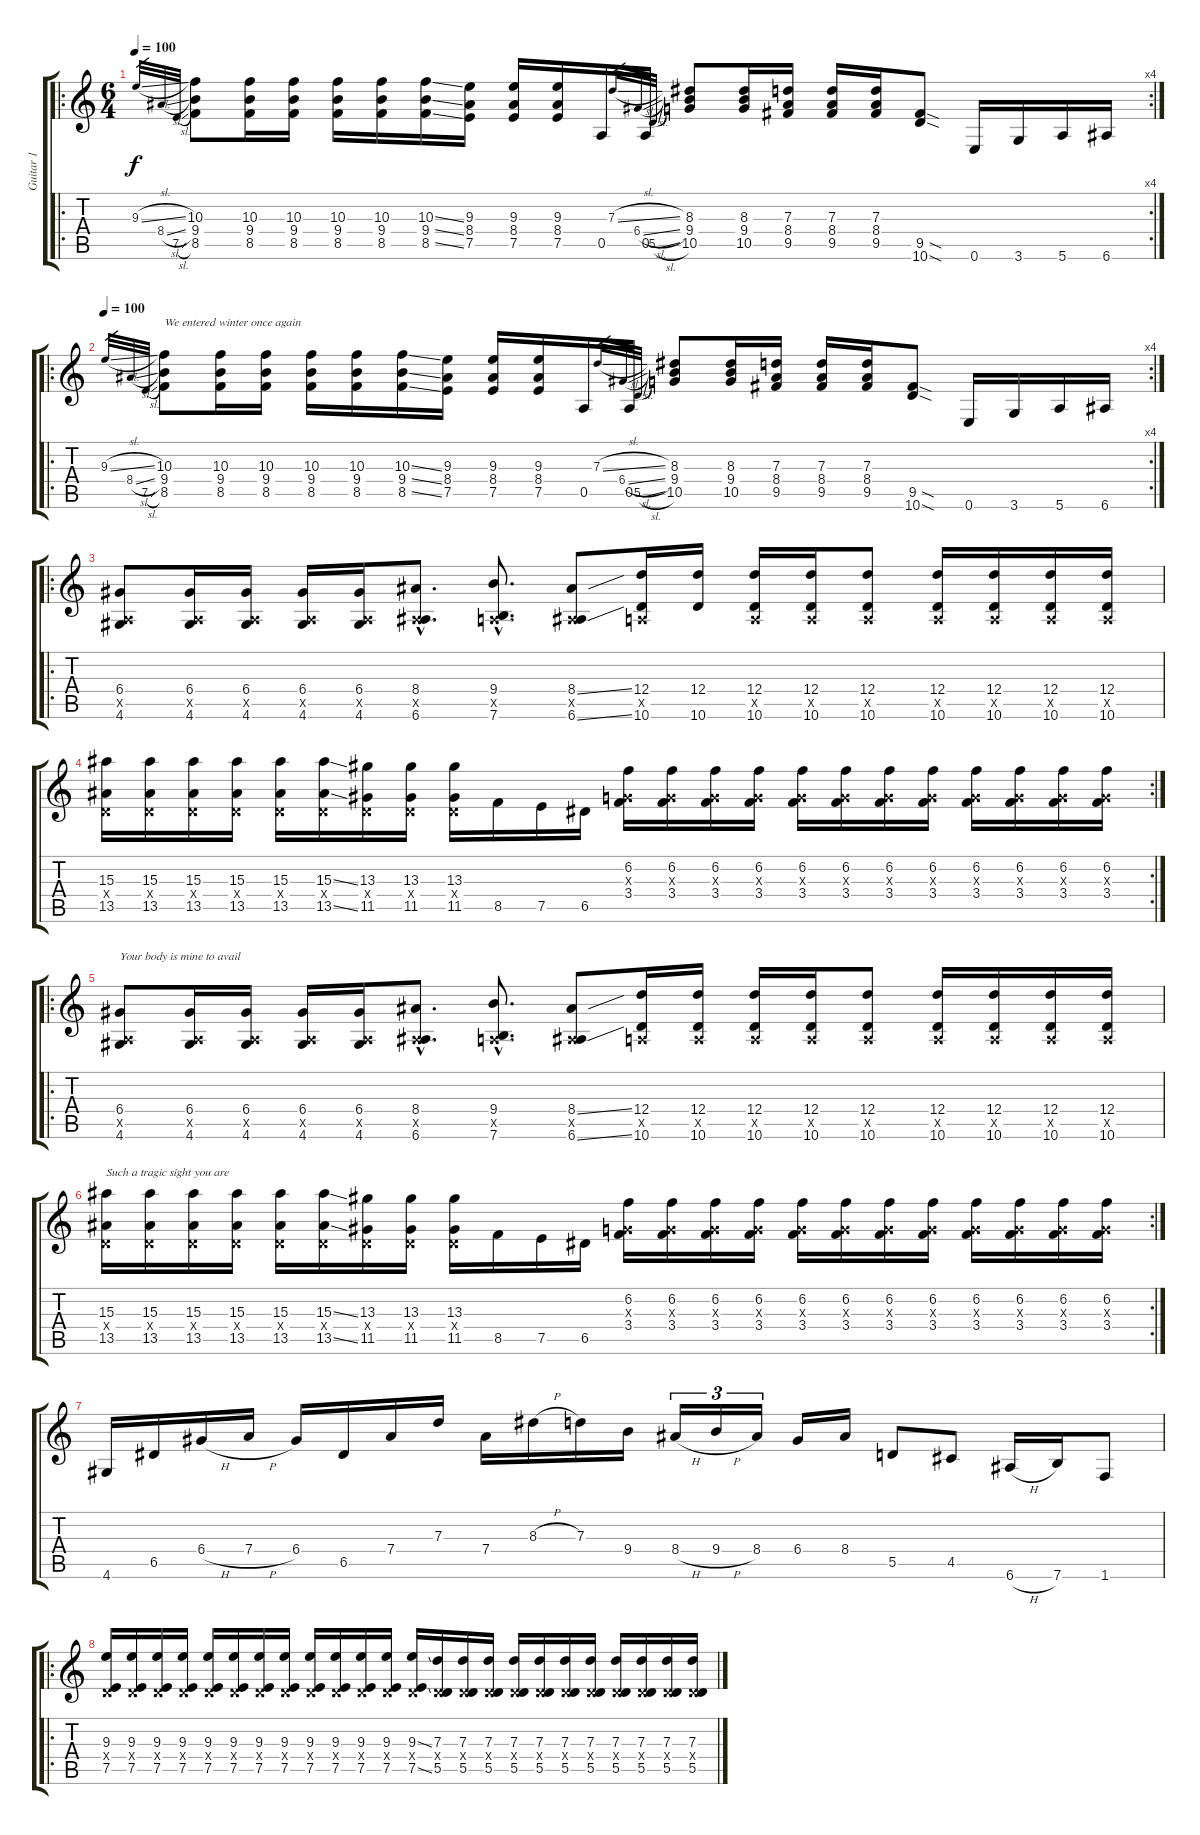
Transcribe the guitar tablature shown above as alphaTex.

\track ("Guitar 1" "Guitar 1") {instrument distortionguitar}
\staff {score tabs}
\tuning (E4 B3 G3 D3 A2 E2) {hide}
\ro
\rc 4
\ts (6 4)
\tempo 100
\clef g2
\ks c
9.3{sl}.32{gr dy f instrument distortionguitar} 8.4{sl}.32{gr} 7.5{sl}.32{gr} (10.3 9.4 8.5).8 (10.3 9.4 8.5).16 (10.3 9.4 8.5).16 (10.3 9.4 8.5).16 (10.3 9.4 8.5).16 (10.3{ss} 9.4{ss} 8.5{ss}).16 (9.3 8.4 7.5).16 (9.3 8.4 7.5).16 (9.3 8.4 7.5).16 0.5.16 0.5.16 7.3{sl}.32{gr} 6.4{sl}.32{gr} 5.5{sl}.32{gr} (8.3 9.4 10.5).8 (8.3 9.4 10.5).16 (7.3 8.4 9.5).16 (7.3 8.4 9.5).16 (7.3 8.4 9.5).16 (9.5{sod} 10.6{sod}).8 0.6.16 3.6.16 5.6.16 6.6.16 |
\ro
\rc 4
\tempo 100
9.3{sl}.32{gr} 8.4{sl}.32{gr} 7.5{sl}.32{gr} (10.3 9.4 8.5).8{txt "We entered winter once again"} (10.3 9.4 8.5).16 (10.3 9.4 8.5).16 (10.3 9.4 8.5).16 (10.3 9.4 8.5).16 (10.3{ss} 9.4{ss} 8.5{ss}).16 (9.3 8.4 7.5).16 (9.3 8.4 7.5).16 (9.3 8.4 7.5).16 0.5.16 0.5.16 7.3{sl}.32{gr} 6.4{sl}.32{gr} 5.5{sl}.32{gr} (8.3 9.4 10.5).8 (8.3 9.4 10.5).16 (7.3 8.4 9.5).16 (7.3 8.4 9.5).16 (7.3 8.4 9.5).16 (9.5{sod} 10.6{sod}).8 0.6.16 3.6.16 5.6.16 6.6.16 |
\ro
(6.4 0.5{x} 4.6).8 (6.4 0.5{x} 4.6).16 (6.4 0.5{x} 4.6).16 (6.4 0.5{x} 4.6).16 (6.4 0.5{x} 4.6).16 (8.4{hac} 0.5{hac x} 6.6{hac}).8{d} (9.4{hac} 0.5{hac x} 7.6{hac}).8{d} (8.4{ss} 0.5{x} 6.6{ss}).8 (12.4 0.5{x} 10.6).16 (12.4 10.6).16 (12.4 0.5{x} 10.6).16 (12.4 0.5{x} 10.6).16 (12.4 0.5{x} 10.6).8 (12.4 0.5{x} 10.6).16 (12.4 0.5{x} 10.6).16 (12.4 0.5{x} 10.6).16 (12.4 0.5{x} 10.6).16 |
\rc 2
(15.3 0.4{x} 13.5).16 (15.3 0.4{x} 13.5).16 (15.3 0.4{x} 13.5).16 (15.3 0.4{x} 13.5).16 (15.3 0.4{x} 13.5).16 (15.3{ss} 0.4{x} 13.5{ss}).16 (13.3 0.4{x} 11.5).16 (13.3 0.4{x} 11.5).16 (13.3 0.4{x} 11.5).16 8.5.16 7.5.16 6.5.16 (6.2 0.3{x} 3.4).16 (6.2 0.3{x} 3.4).16 (6.2 0.3{x} 3.4).16 (6.2 0.3{x} 3.4).16 (6.2 0.3{x} 3.4).16 (6.2 0.3{x} 3.4).16 (6.2 0.3{x} 3.4).16 (6.2 0.3{x} 3.4).16 (6.2 0.3{x} 3.4).16 (6.2 0.3{x} 3.4).16 (6.2 0.3{x} 3.4).16 (6.2 0.3{x} 3.4).16 |
\ro
(6.4 0.5{x} 4.6).8{txt "Your body is mine to avail"} (6.4 0.5{x} 4.6).16 (6.4 0.5{x} 4.6).16 (6.4 0.5{x} 4.6).16 (6.4 0.5{x} 4.6).16 (8.4{hac} 0.5{hac x} 6.6{hac}).8{d} (9.4{hac} 0.5{hac x} 7.6{hac}).8{d} (8.4{ss} 0.5{x} 6.6{ss}).8 (12.4 0.5{x} 10.6).16 (12.4 0.5{x} 10.6).16 (12.4 0.5{x} 10.6).16 (12.4 0.5{x} 10.6).16 (12.4 0.5{x} 10.6).8 (12.4 0.5{x} 10.6).16 (12.4 0.5{x} 10.6).16 (12.4 0.5{x} 10.6).16 (12.4 0.5{x} 10.6).16 |
\rc 2
(15.3 0.4{x} 13.5).16{txt "Such a tragic sight you are"} (15.3 0.4{x} 13.5).16 (15.3 0.4{x} 13.5).16 (15.3 0.4{x} 13.5).16 (15.3 0.4{x} 13.5).16 (15.3{ss} 0.4{x} 13.5{ss}).16 (13.3 0.4{x} 11.5).16 (13.3 0.4{x} 11.5).16 (13.3 0.4{x} 11.5).16 8.5.16 7.5.16 6.5.16 (6.2 0.3{x} 3.4).16 (6.2 0.3{x} 3.4).16 (6.2 0.3{x} 3.4).16 (6.2 0.3{x} 3.4).16 (6.2 0.3{x} 3.4).16 (6.2 0.3{x} 3.4).16 (6.2 0.3{x} 3.4).16 (6.2 0.3{x} 3.4).16 (6.2 0.3{x} 3.4).16 (6.2 0.3{x} 3.4).16 (6.2 0.3{x} 3.4).16 (6.2 0.3{x} 3.4).16 |
4.6.16 6.5.16 6.4{h}.16 7.4{h}.16 6.4.16 6.5.16 7.4.16 7.3.16 7.4.16 8.3{h}.16 7.3.16 9.4.16 8.4{h}.16{tu (3 2)} 9.4{h}.16{tu (3 2)} 8.4.16{tu (3 2)} 6.4.16 8.4.16 5.5.8 4.5.8 6.6{h}.16 7.6.16 1.6.8 |
\ro
(9.3 0.4{x} 7.5).16 (9.3 0.4{x} 7.5).16 (9.3 0.4{x} 7.5).16 (9.3 0.4{x} 7.5).16 (9.3 0.4{x} 7.5).16 (9.3 0.4{x} 7.5).16 (9.3 0.4{x} 7.5).16 (9.3 0.4{x} 7.5).16 (9.3 0.4{x} 7.5).16 (9.3 0.4{x} 7.5).16 (9.3 0.4{x} 7.5).16 (9.3 0.4{x} 7.5).16 (9.3{ss} 0.4{x} 7.5{ss}).16 (7.3 0.4{x} 5.5).16 (7.3 0.4{x} 5.5).16 (7.3 0.4{x} 5.5).16 (7.3 0.4{x} 5.5).16 (7.3 0.4{x} 5.5).16 (7.3 0.4{x} 5.5).16 (7.3 0.4{x} 5.5).16 (7.3 0.4{x} 5.5).16 (7.3 0.4{x} 5.5).16 (7.3 0.4{x} 5.5).16 (7.3 0.4{x} 5.5).16
